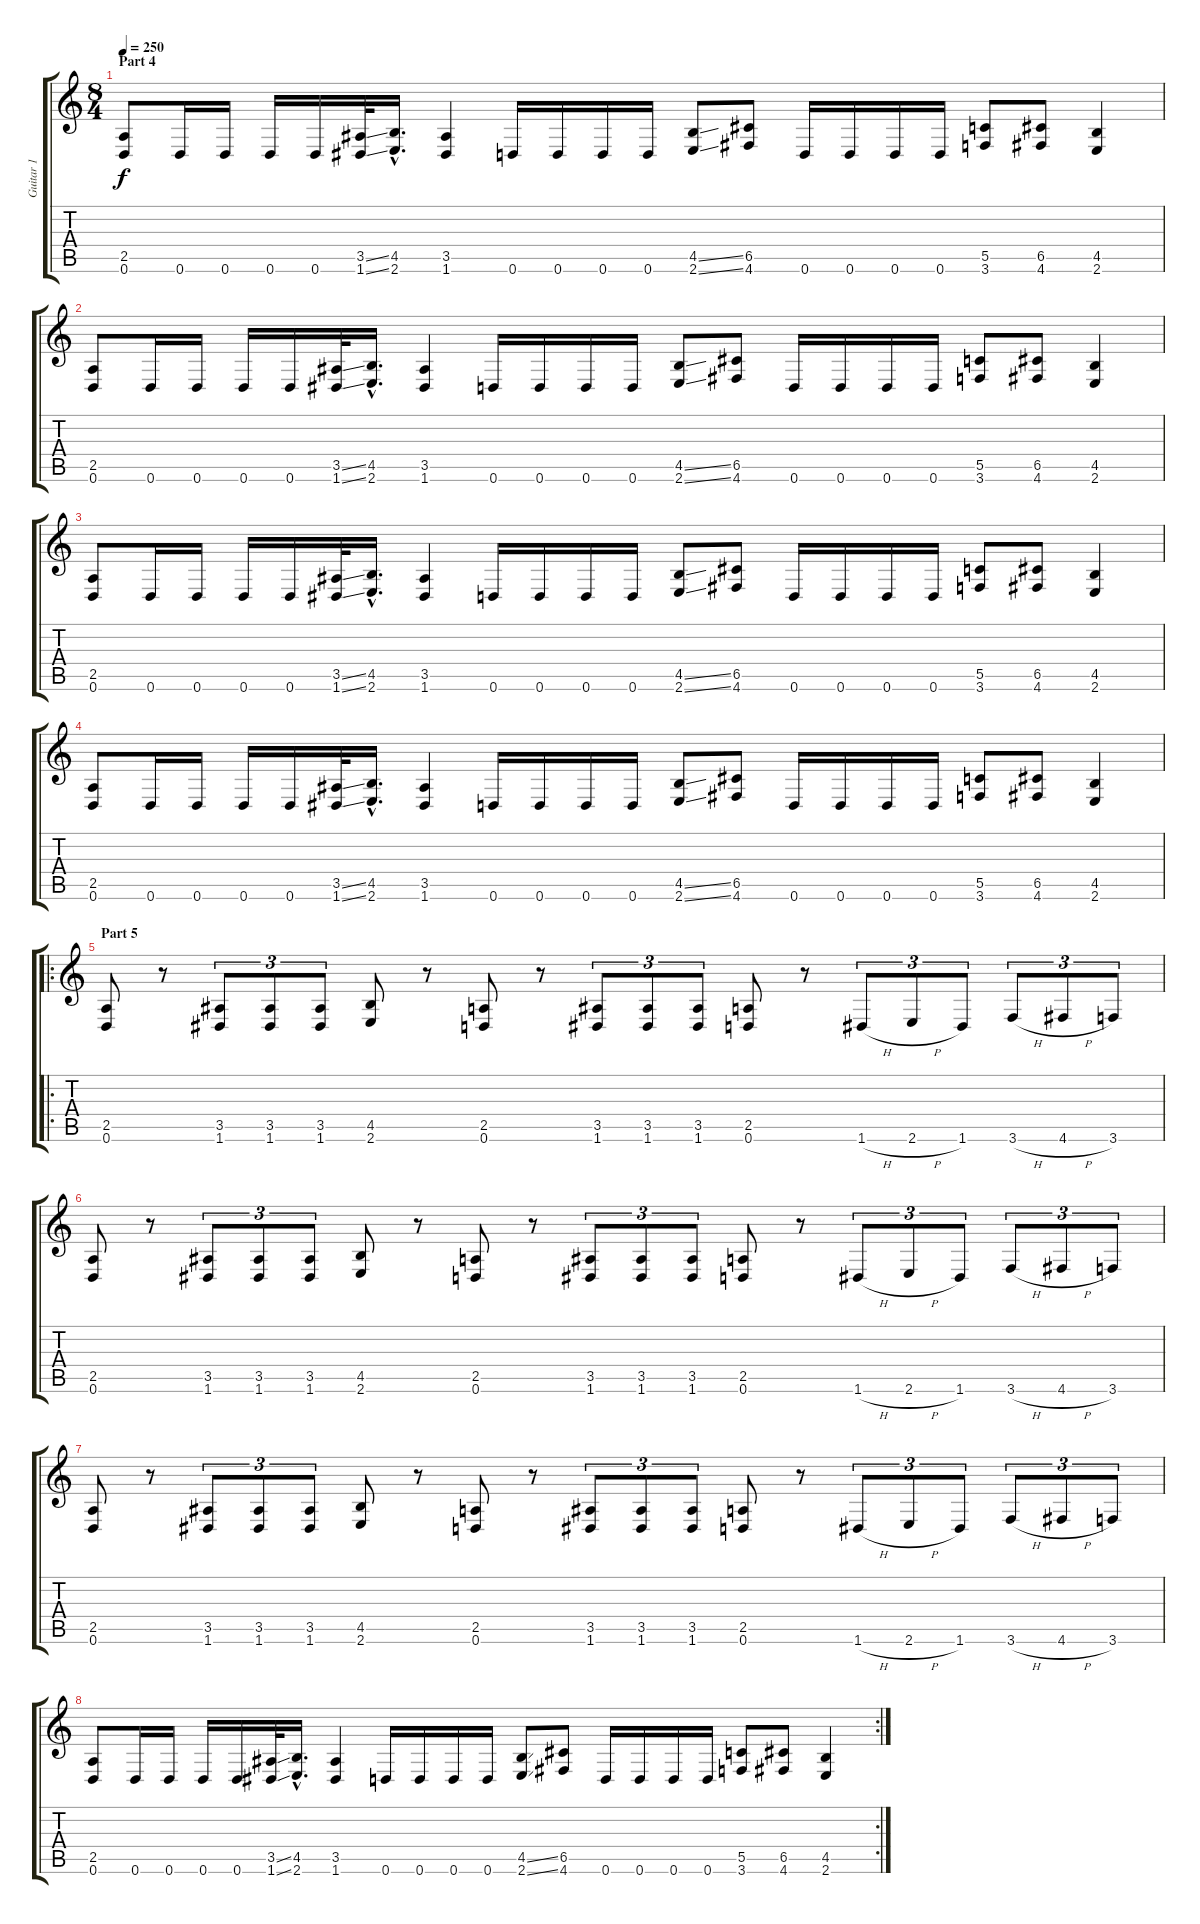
\track ("Guitar 1" "Guitar 1") {instrument distortionguitar}
\staff {score tabs}
\tuning (D4 A3 F3 C3 G2 D2) {hide}
\ts (8 4)
\section ("" "Part 4")
\tempo 250
\clef g2
\ks c
(2.5 0.6).8{dy f} 0.6.16 0.6.16 0.6.16 0.6.16 (3.5{ss} 1.6{ss}).32 (4.5{hac} 2.6{hac}).16{d} (3.5 1.6).4 0.6.16 0.6.16 0.6.16 0.6.16 (4.5{ss} 2.6{ss}).8 (6.5 4.6).8 0.6.16 0.6.16 0.6.16 0.6.16 (5.5 3.6).8 (6.5 4.6).8 (4.5 2.6).4 |
(2.5 0.6).8 0.6.16 0.6.16 0.6.16 0.6.16 (3.5{ss} 1.6{ss}).32 (4.5{hac} 2.6{hac}).16{d} (3.5 1.6).4 0.6.16 0.6.16 0.6.16 0.6.16 (4.5{ss} 2.6{ss}).8 (6.5 4.6).8 0.6.16 0.6.16 0.6.16 0.6.16 (5.5 3.6).8 (6.5 4.6).8 (4.5 2.6).4 |
(2.5 0.6).8 0.6.16 0.6.16 0.6.16 0.6.16 (3.5{ss} 1.6{ss}).32 (4.5{hac} 2.6{hac}).16{d} (3.5 1.6).4 0.6.16 0.6.16 0.6.16 0.6.16 (4.5{ss} 2.6{ss}).8 (6.5 4.6).8 0.6.16 0.6.16 0.6.16 0.6.16 (5.5 3.6).8 (6.5 4.6).8 (4.5 2.6).4 |
(2.5 0.6).8 0.6.16 0.6.16 0.6.16 0.6.16 (3.5{ss} 1.6{ss}).32 (4.5{hac} 2.6{hac}).16{d} (3.5 1.6).4 0.6.16 0.6.16 0.6.16 0.6.16 (4.5{ss} 2.6{ss}).8 (6.5 4.6).8 0.6.16 0.6.16 0.6.16 0.6.16 (5.5 3.6).8 (6.5 4.6).8 (4.5 2.6).4 |
\ro
\section ("" "Part 5")
(2.5 0.6).8 r.8 (3.5 1.6).8{tu (3 2)} (3.5 1.6).8{tu (3 2)} (3.5 1.6).8{tu (3 2)} (4.5 2.6).8 r.8 (2.5 0.6).8 r.8 (3.5 1.6).8{tu (3 2)} (3.5 1.6).8{tu (3 2)} (3.5 1.6).8{tu (3 2)} (2.5 0.6).8 r.8 1.6{h}.8{tu (3 2)} 2.6{h}.8{tu (3 2)} 1.6.8{tu (3 2)} 3.6{h}.8{tu (3 2)} 4.6{h}.8{tu (3 2)} 3.6.8{tu (3 2)} |
(2.5 0.6).8 r.8 (3.5 1.6).8{tu (3 2)} (3.5 1.6).8{tu (3 2)} (3.5 1.6).8{tu (3 2)} (4.5 2.6).8 r.8 (2.5 0.6).8 r.8 (3.5 1.6).8{tu (3 2)} (3.5 1.6).8{tu (3 2)} (3.5 1.6).8{tu (3 2)} (2.5 0.6).8 r.8 1.6{h}.8{tu (3 2)} 2.6{h}.8{tu (3 2)} 1.6.8{tu (3 2)} 3.6{h}.8{tu (3 2)} 4.6{h}.8{tu (3 2)} 3.6.8{tu (3 2)} |
(2.5 0.6).8 r.8 (3.5 1.6).8{tu (3 2)} (3.5 1.6).8{tu (3 2)} (3.5 1.6).8{tu (3 2)} (4.5 2.6).8 r.8 (2.5 0.6).8 r.8 (3.5 1.6).8{tu (3 2)} (3.5 1.6).8{tu (3 2)} (3.5 1.6).8{tu (3 2)} (2.5 0.6).8 r.8 1.6{h}.8{tu (3 2)} 2.6{h}.8{tu (3 2)} 1.6.8{tu (3 2)} 3.6{h}.8{tu (3 2)} 4.6{h}.8{tu (3 2)} 3.6.8{tu (3 2)} |
\rc 2
(2.5 0.6).8 0.6.16 0.6.16 0.6.16 0.6.16 (3.5{ss} 1.6{ss}).32 (4.5{hac} 2.6{hac}).16{d} (3.5 1.6).4 0.6.16 0.6.16 0.6.16 0.6.16 (4.5{ss} 2.6{ss}).8 (6.5 4.6).8 0.6.16 0.6.16 0.6.16 0.6.16 (5.5 3.6).8 (6.5 4.6).8 (4.5 2.6).4
